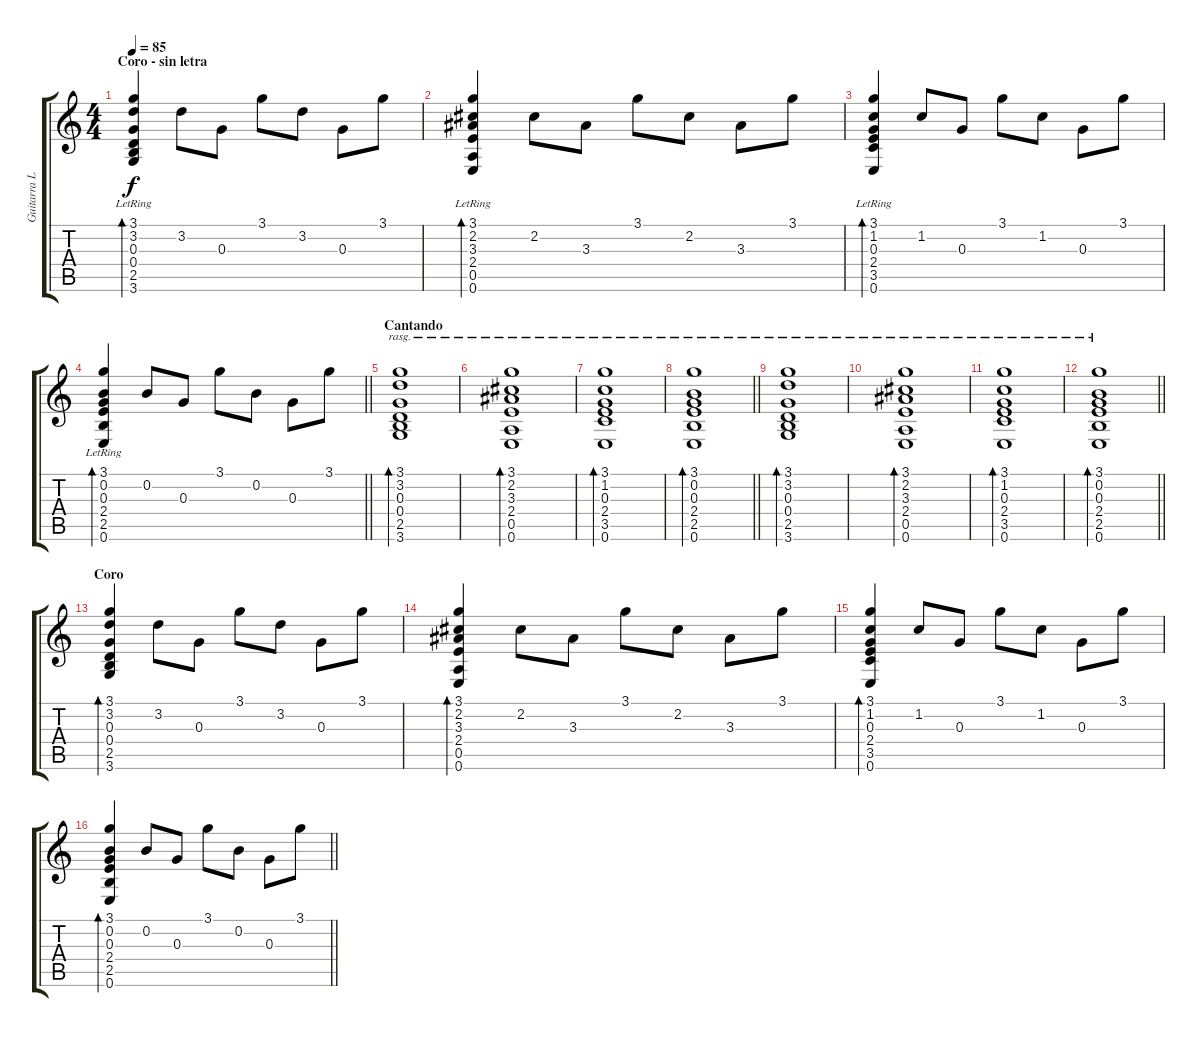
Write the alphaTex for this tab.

\track ("Guitarra Limpia" "Guitarra L") {instrument electricguitarmuted}
\staff {score tabs}
\tuning (E4 B3 G3 D3 A2 E2) {hide}
\ts (4 4)
\section ("" "Coro - sin letra")
\tempo 85
\clef g2
\ks c
(3.1{lr} 3.2{lr} 0.3{lr} 0.4{lr} 2.5{lr} 3.6{lr}).4{bd 60 dy f} 3.2.8 0.3.8 3.1.8 3.2.8 0.3.8 3.1.8 |
(3.1{lr} 2.2{lr} 3.3{lr} 2.4{lr} 0.5{lr} 0.6{lr}).4{bd 60} 2.2.8 3.3.8 3.1.8 2.2.8 3.3.8 3.1.8 |
(3.1{lr} 1.2{lr} 0.3{lr} 2.4{lr} 3.5{lr} 0.6{lr}).4{bd 60} 1.2.8 0.3.8 3.1.8 1.2.8 0.3.8 3.1.8 |
\barLineRight lightlight
(3.1{lr} 0.2{lr} 0.3{lr} 2.4{lr} 2.5{lr} 0.6{lr}).4{bd 60} 0.2.8 0.3.8 3.1.8 0.2.8 0.3.8 3.1.8 |
\section ("" "Cantando")
(3.1 3.2 0.3 0.4 2.5 3.6).1{bd 120 rasg ii} |
(3.1 2.2 3.3 2.4 0.5 0.6).1{bd 120 rasg ii} |
(3.1 1.2 0.3 2.4 3.5 0.6).1{bd 120 rasg ii} |
\barLineRight lightlight
(3.1 0.2 0.3 2.4 2.5 0.6).1{bd 120 rasg ii} |
(3.1 3.2 0.3 0.4 2.5 3.6).1{bd 120 rasg ii} |
(3.1 2.2 3.3 2.4 0.5 0.6).1{bd 120 rasg ii} |
(3.1 1.2 0.3 2.4 3.5 0.6).1{bd 120 rasg ii} |
\barLineRight lightlight
(3.1 0.2 0.3 2.4 2.5 0.6).1{bd 120 rasg ii} |
\section ("" "Coro")
(3.1 3.2 0.3 0.4 2.5 3.6).4{bd 60} 3.2.8 0.3.8 3.1.8 3.2.8 0.3.8 3.1.8 |
(3.1 2.2 3.3 2.4 0.5 0.6).4{bd 60} 2.2.8 3.3.8 3.1.8 2.2.8 3.3.8 3.1.8 |
(3.1 1.2 0.3 2.4 3.5 0.6).4{bd 60} 1.2.8 0.3.8 3.1.8 1.2.8 0.3.8 3.1.8 |
\barLineRight lightlight
(3.1 0.2 0.3 2.4 2.5 0.6).4{bd 60} 0.2.8 0.3.8 3.1.8 0.2.8 0.3.8 3.1.8
